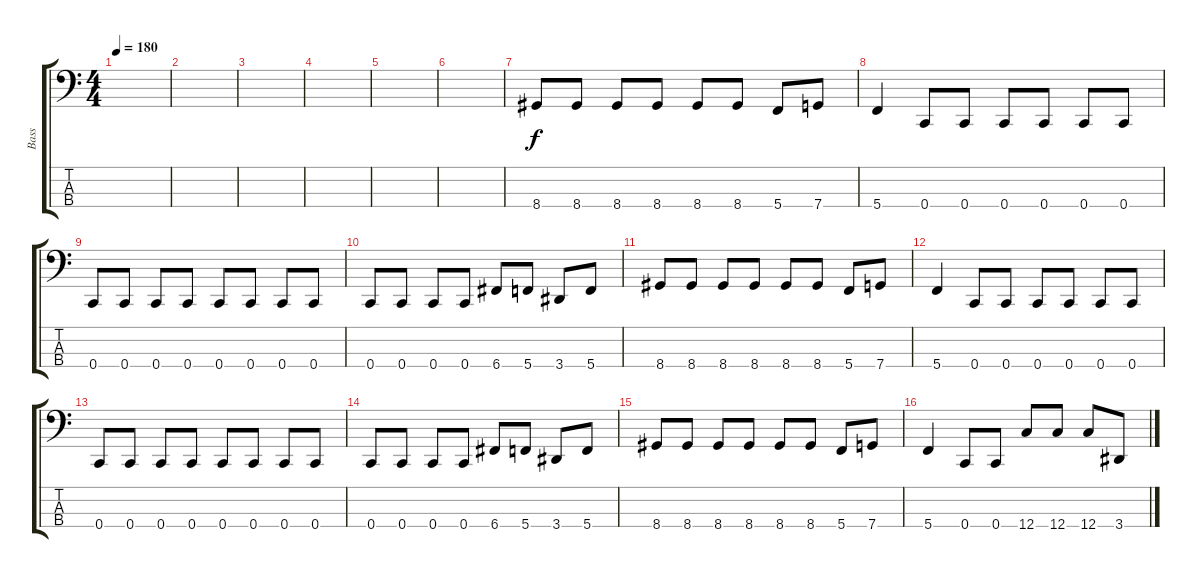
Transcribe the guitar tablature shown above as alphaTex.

\track ("Bass" "Bass") {instrument electricbasspick}
\staff {score tabs}
\tuning (F2 C2 G1 C1) {hide}
\ts (4 4)
\tempo 180
\clef f4
\ks c
|
|
|
|
|
|
8.4.8 8.4.8 8.4.8 8.4.8 8.4.8 8.4.8 5.4.8 7.4.8 |
5.4.4 0.4.8 0.4.8 0.4.8 0.4.8 0.4.8 0.4.8 |
0.4.8 0.4.8 0.4.8 0.4.8 0.4.8 0.4.8 0.4.8 0.4.8 |
0.4.8 0.4.8 0.4.8 0.4.8 6.4.8 5.4.8 3.4.8 5.4.8 |
8.4.8 8.4.8 8.4.8 8.4.8 8.4.8 8.4.8 5.4.8 7.4.8 |
5.4.4 0.4.8 0.4.8 0.4.8 0.4.8 0.4.8 0.4.8 |
0.4.8 0.4.8 0.4.8 0.4.8 0.4.8 0.4.8 0.4.8 0.4.8 |
0.4.8 0.4.8 0.4.8 0.4.8 6.4.8 5.4.8 3.4.8 5.4.8 |
8.4.8 8.4.8 8.4.8 8.4.8 8.4.8 8.4.8 5.4.8 7.4.8 |
5.4.4 0.4.8 0.4.8 12.4.8 12.4.8 12.4.8 3.4.8
